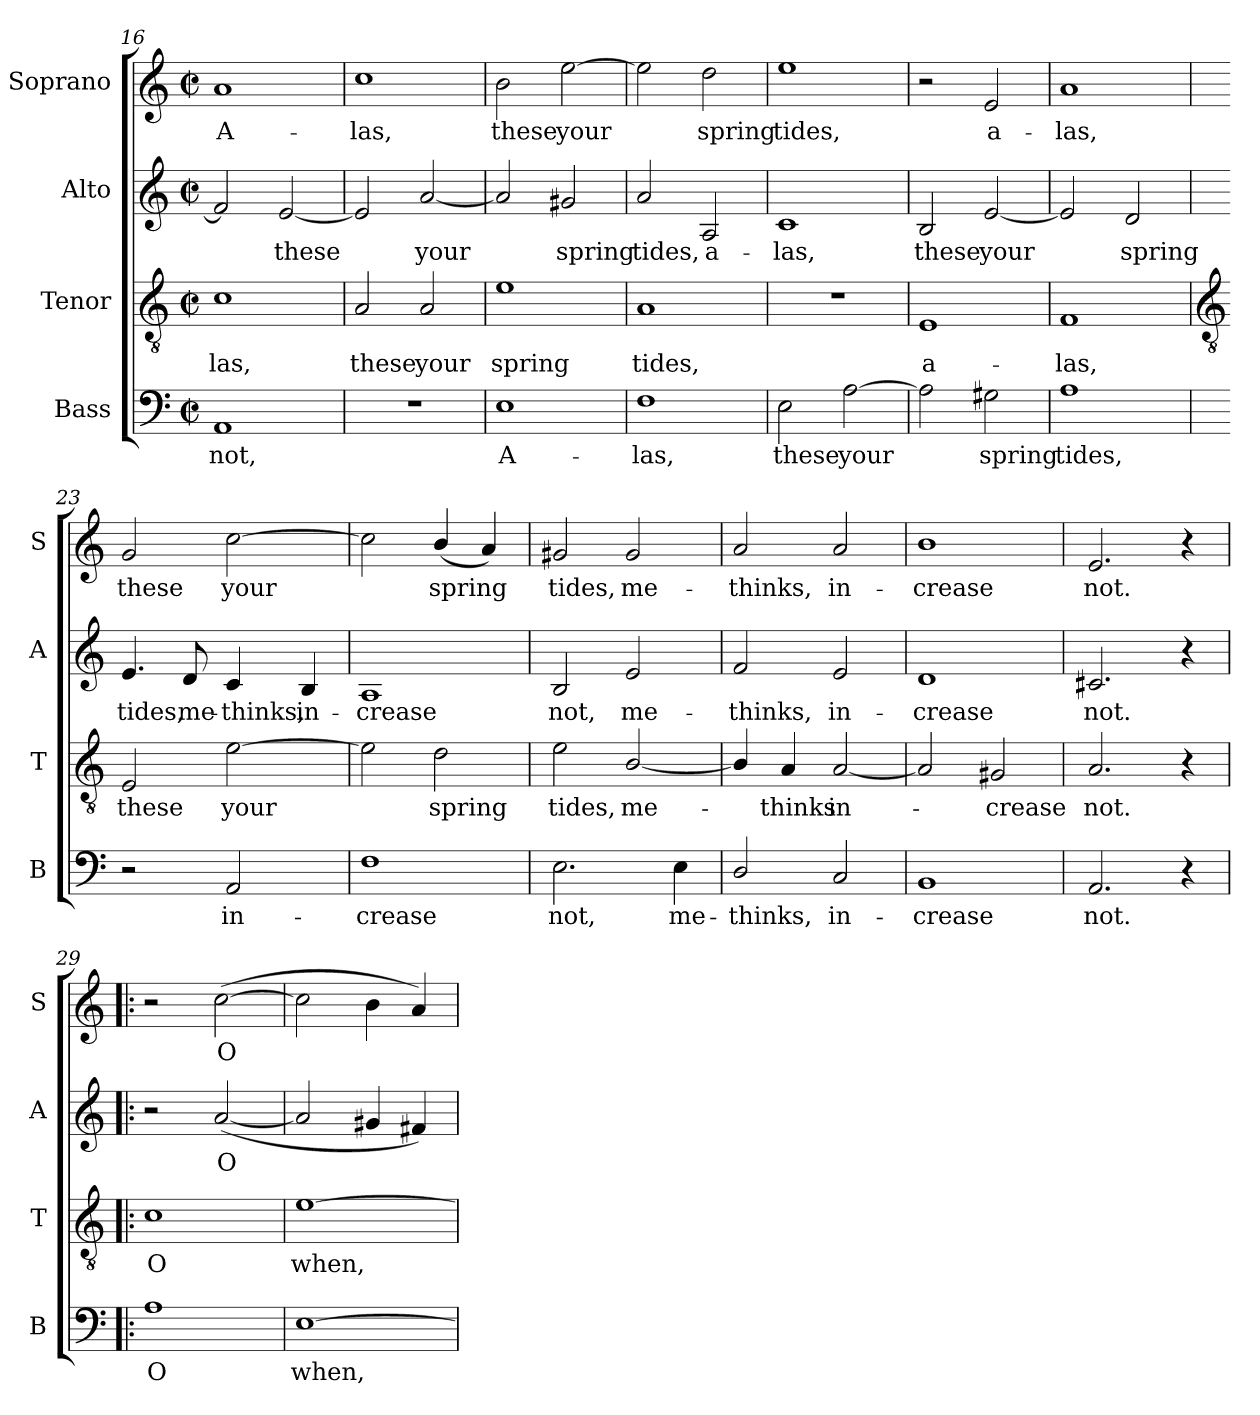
**kern	**text	**kern	**text	**kern	**text	**kern	**text
*part4	*part4	*part3	*part3	*part2	*part2	*part1	*part1
*staff4	*staff4	*staff3	*staff3	*staff2	*staff2	*staff1	*staff1
*I"Bass	*	*I"Tenor	*	*I"Alto	*	*I"Soprano	*
*I'B	*	*I'T	*	*I'A	*	*I'S	*
*clefF4	*	*clefGv2	*	*clefG2	*	*clefG2	*
*k[]	*	*k[]	*	*k[]	*	*k[]	*
*C:	*	*C:	*	*C:	*	*C:	*
*M2/2	*	*M2/2	*	*M2/2	*	*M2/2	*
*met(c|)	*	*met(c|)	*	*met(c|)	*	*met(c|)	*
=16	=16	=16	=16	=16	=16	=16	=16
!	!LO:LY:b	!	!LO:LY:b	!	!	!	!LO:LY:b
1AA	not,	1c	-las,	2f]	.	1a	A-
!	!	!	!	!	!LO:LY:b	!	!
.	.	.	.	[2e	these	.	.
=17	=17	=17	=17	=17	=17	=17	=17
!	!	!	!LO:LY:b	!	!	!	!LO:LY:b
1r	.	2A	these	2e]	.	1cc	-las,
!	!	!	!LO:LY:b	!	!LO:LY:b	!	!
.	.	2A	your	[2a	your	.	.
=18	=18	=18	=18	=18	=18	=18	=18
!	!LO:LY:b	!	!LO:LY:b	!	!	!	!LO:LY:b
1E	A-	1e	spring	2a]	.	2b	these
!	!	!	!	!	!LO:LY:b	!	!LO:LY:b
.	.	.	.	2g#X	spring	[2ee	your
=19	=19	=19	=19	=19	=19	=19	=19
!	!LO:LY:b	!	!LO:LY:b	!	!LO:LY:b	!	!
1F	-las,	1A	tides,	2a	tides,	2ee]	.
!	!	!	!	!	!LO:LY:b	!	!LO:LY:b
.	.	.	.	2A	a-	2dd	spring
=20	=20	=20	=20	=20	=20	=20	=20
!	!LO:LY:b	!	!	!	!LO:LY:b	!	!LO:LY:b
2E	these	1r	.	1c	-las,	1ee	tides,
!	!LO:LY:b	!	!	!	!	!	!
[2A	your	.	.	.	.	.	.
=21	=21	=21	=21	=21	=21	=21	=21
!	!	!	!LO:LY:b	!	!LO:LY:b	!	!
2A]	.	1E	a-	2B	these	2r	.
!	!LO:LY:b	!	!	!	!LO:LY:b	!	!LO:LY:b
2G#X	spring	.	.	[2e	your	2e	a-
=22	=22	=22	=22	=22	=22	=22	=22
!	!LO:LY:b	!	!LO:LY:b	!	!	!	!LO:LY:b
1A	tides,	1F	-las,	2e]	.	1a	-las,
!	!	!	!	!	!LO:LY:b	!	!
.	.	.	.	2d	spring	.	.
!!LO:LB:g=z
=23	=23	=23	=23	=23	=23	=23	=23
*	*	*clefGv2	*	*	*	*	*
!	!	!	!LO:LY:b	!	!LO:LY:b	!	!LO:LY:b
2r	.	2E	these	4.e	tides,	2g	these
!	!	!	!	!	!LO:LY:b	!	!
.	.	.	.	8d	me-	.	.
!	!LO:LY:b	!	!LO:LY:b	!	!LO:LY:b	!	!LO:LY:b
2AA	in-	[2e	your	4c	-thinks,	[2cc	your
!	!	!	!	!	!LO:LY:b	!	!
.	.	.	.	4B	in-	.	.
=24	=24	=24	=24	=24	=24	=24	=24
!	!LO:LY:b	!	!	!	!LO:LY:b	!	!
1F	-crease	2e]	.	1A	-crease	2cc]	.
!	!	!	!LO:LY:b	!	!	!	!LO:LY:b
.	.	2d	spring	.	.	(<4b/	spring
.	.	.	.	.	.	4a)	.
=25	=25	=25	=25	=25	=25	=25	=25
!	!LO:LY:b	!	!LO:LY:b	!	!LO:LY:b	!	!LO:LY:b
2.E	not,	2e	tides,	2B	not,	2g#X	tides,
!	!	!	!LO:LY:b	!	!LO:LY:b	!	!LO:LY:b
.	.	[2B/	me-	2e	me-	2g#	me-
!	!LO:LY:b	!	!	!	!	!	!
4E	me-	.	.	.	.	.	.
=26	=26	=26	=26	=26	=26	=26	=26
!	!LO:LY:b	!	!	!	!LO:LY:b	!	!LO:LY:b
2D/	-thinks,	4B/]	.	2f	-thinks,	2a	-thinks,
!	!	!	!LO:LY:b	!	!	!	!
.	.	4A	thinks	.	.	.	.
!	!LO:LY:b	!	!LO:LY:b	!	!LO:LY:b	!	!LO:LY:b
2C	in-	[2A	in-	2e	in-	2a	in-
=27	=27	=27	=27	=27	=27	=27	=27
!	!LO:LY:b	!	!	!	!LO:LY:b	!	!LO:LY:b
1BB	-crease	2A]	.	1d	-crease	1b	-crease
!	!	!	!LO:LY:b	!	!	!	!
.	.	2G#X	crease	.	.	.	.
=28	=28	=28	=28	=28	=28	=28	=28
!	!LO:LY:b	!	!LO:LY:b	!	!LO:LY:b	!	!LO:LY:b
2.AA	not.	2.A	not.	2.c#X	not.	2.e	not.
4r	.	4r	.	4r	.	4r	.
=29!|:	=29!|:	=29!|:	=29!|:	=29!|:	=29!|:	=29!|:	=29!|:
!	!LO:LY:b	!	!LO:LY:b	!	!	!	!
1A	O	1c	O	2r	.	2r	.
!	!	!	!	!	!LO:LY:b	!	!LO:LY:b
.	.	.	.	(<[2a	O	(>[2cc	O
=30	=30	=30	=30	=30	=30	=30	=30
!	!LO:LY:b	!	!LO:LY:b	!	!	!	!
[1E	when,	[1e	when,	2a]	.	2cc]	.
.	.	.	.	4g#X	.	4b	.
.	.	.	.	4f#X)	.	4a)	.
=	=	=	=	=	=	=	=
*-	*-	*-	*-	*-	*-	*-	*-
